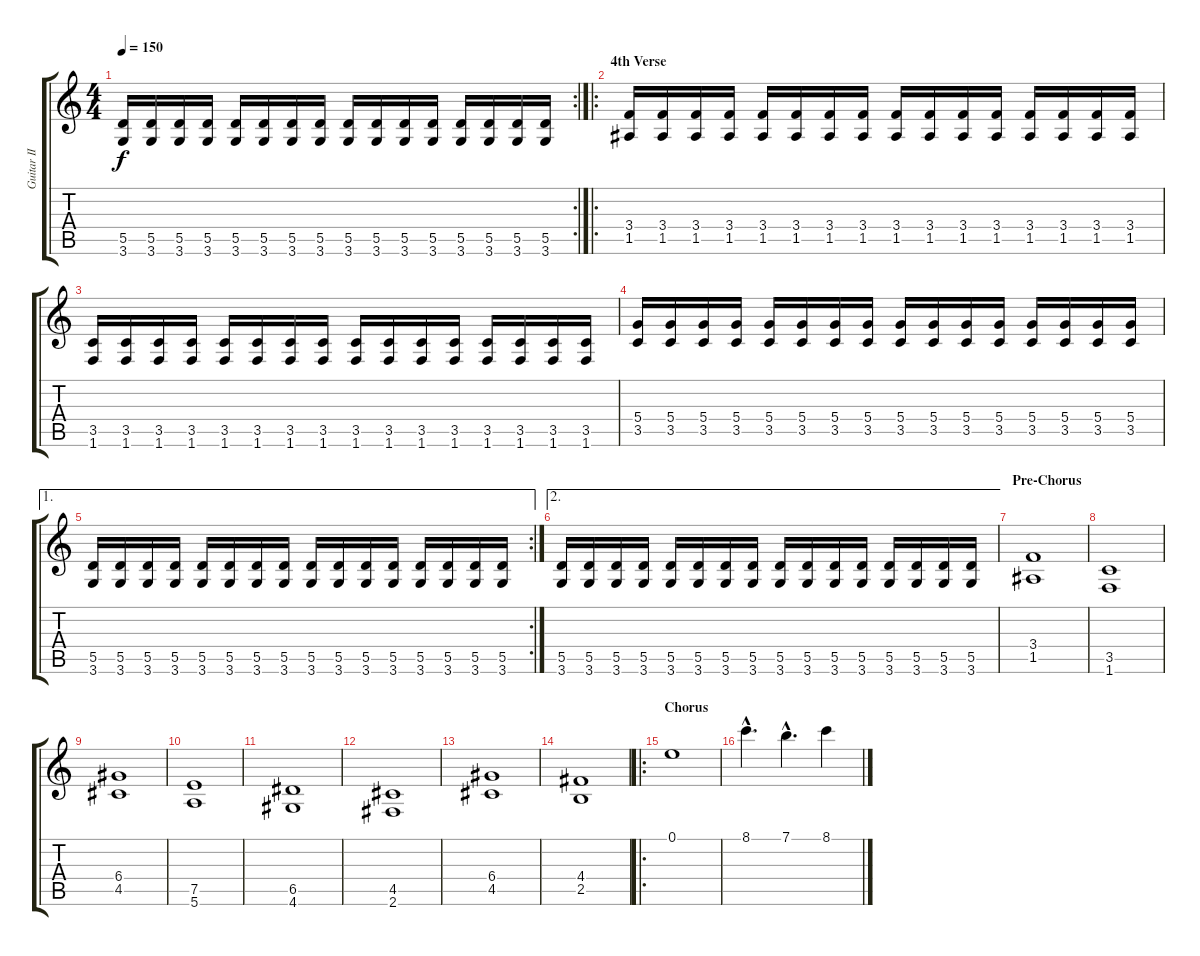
\track ("Guitar II" "Guitar II") {instrument distortionguitar}
\staff {score tabs}
\tuning (E4 B3 G3 D3 A2 E2) {hide}
\rc 2
\ts (4 4)
\tempo 150
\clef g2
\ks c
(5.5 3.6).16{dy f} (5.5 3.6).16 (5.5 3.6).16 (5.5 3.6).16 (5.5 3.6).16 (5.5 3.6).16 (5.5 3.6).16 (5.5 3.6).16 (5.5 3.6).16 (5.5 3.6).16 (5.5 3.6).16 (5.5 3.6).16 (5.5 3.6).16 (5.5 3.6).16 (5.5 3.6).16 (5.5 3.6).16 |
\ro
\section ("" "4th Verse")
(3.4 1.5).16 (3.4 1.5).16 (3.4 1.5).16 (3.4 1.5).16 (3.4 1.5).16 (3.4 1.5).16 (3.4 1.5).16 (3.4 1.5).16 (3.4 1.5).16 (3.4 1.5).16 (3.4 1.5).16 (3.4 1.5).16 (3.4 1.5).16 (3.4 1.5).16 (3.4 1.5).16 (3.4 1.5).16 |
(3.5 1.6).16 (3.5 1.6).16 (3.5 1.6).16 (3.5 1.6).16 (3.5 1.6).16 (3.5 1.6).16 (3.5 1.6).16 (3.5 1.6).16 (3.5 1.6).16 (3.5 1.6).16 (3.5 1.6).16 (3.5 1.6).16 (3.5 1.6).16 (3.5 1.6).16 (3.5 1.6).16 (3.5 1.6).16 |
(5.4 3.5).16 (5.4 3.5).16 (5.4 3.5).16 (5.4 3.5).16 (5.4 3.5).16 (5.4 3.5).16 (5.4 3.5).16 (5.4 3.5).16 (5.4 3.5).16 (5.4 3.5).16 (5.4 3.5).16 (5.4 3.5).16 (5.4 3.5).16 (5.4 3.5).16 (5.4 3.5).16 (5.4 3.5).16 |
\ae 1
\rc 2
(5.5 3.6).16 (5.5 3.6).16 (5.5 3.6).16 (5.5 3.6).16 (5.5 3.6).16 (5.5 3.6).16 (5.5 3.6).16 (5.5 3.6).16 (5.5 3.6).16 (5.5 3.6).16 (5.5 3.6).16 (5.5 3.6).16 (5.5 3.6).16 (5.5 3.6).16 (5.5 3.6).16 (5.5 3.6).16 |
\ae 2
(5.5 3.6).16 (5.5 3.6).16 (5.5 3.6).16 (5.5 3.6).16 (5.5 3.6).16 (5.5 3.6).16 (5.5 3.6).16 (5.5 3.6).16 (5.5 3.6).16 (5.5 3.6).16 (5.5 3.6).16 (5.5 3.6).16 (5.5 3.6).16 (5.5 3.6).16 (5.5 3.6).16 (5.5 3.6).16 |
\section ("" "Pre-Chorus")
(3.4 1.5).1 |
(3.5 1.6).1 |
(6.4 4.5).1 |
(7.5 5.6).1 |
(6.5 4.6).1 |
(4.5 2.6).1 |
(6.4 4.5).1 |
(4.4 2.5).1 |
\ro
\section ("" "Chorus")
0.1.1 |
8.1{hac}.4{d} 7.1{hac}.4{d} 8.1.4
